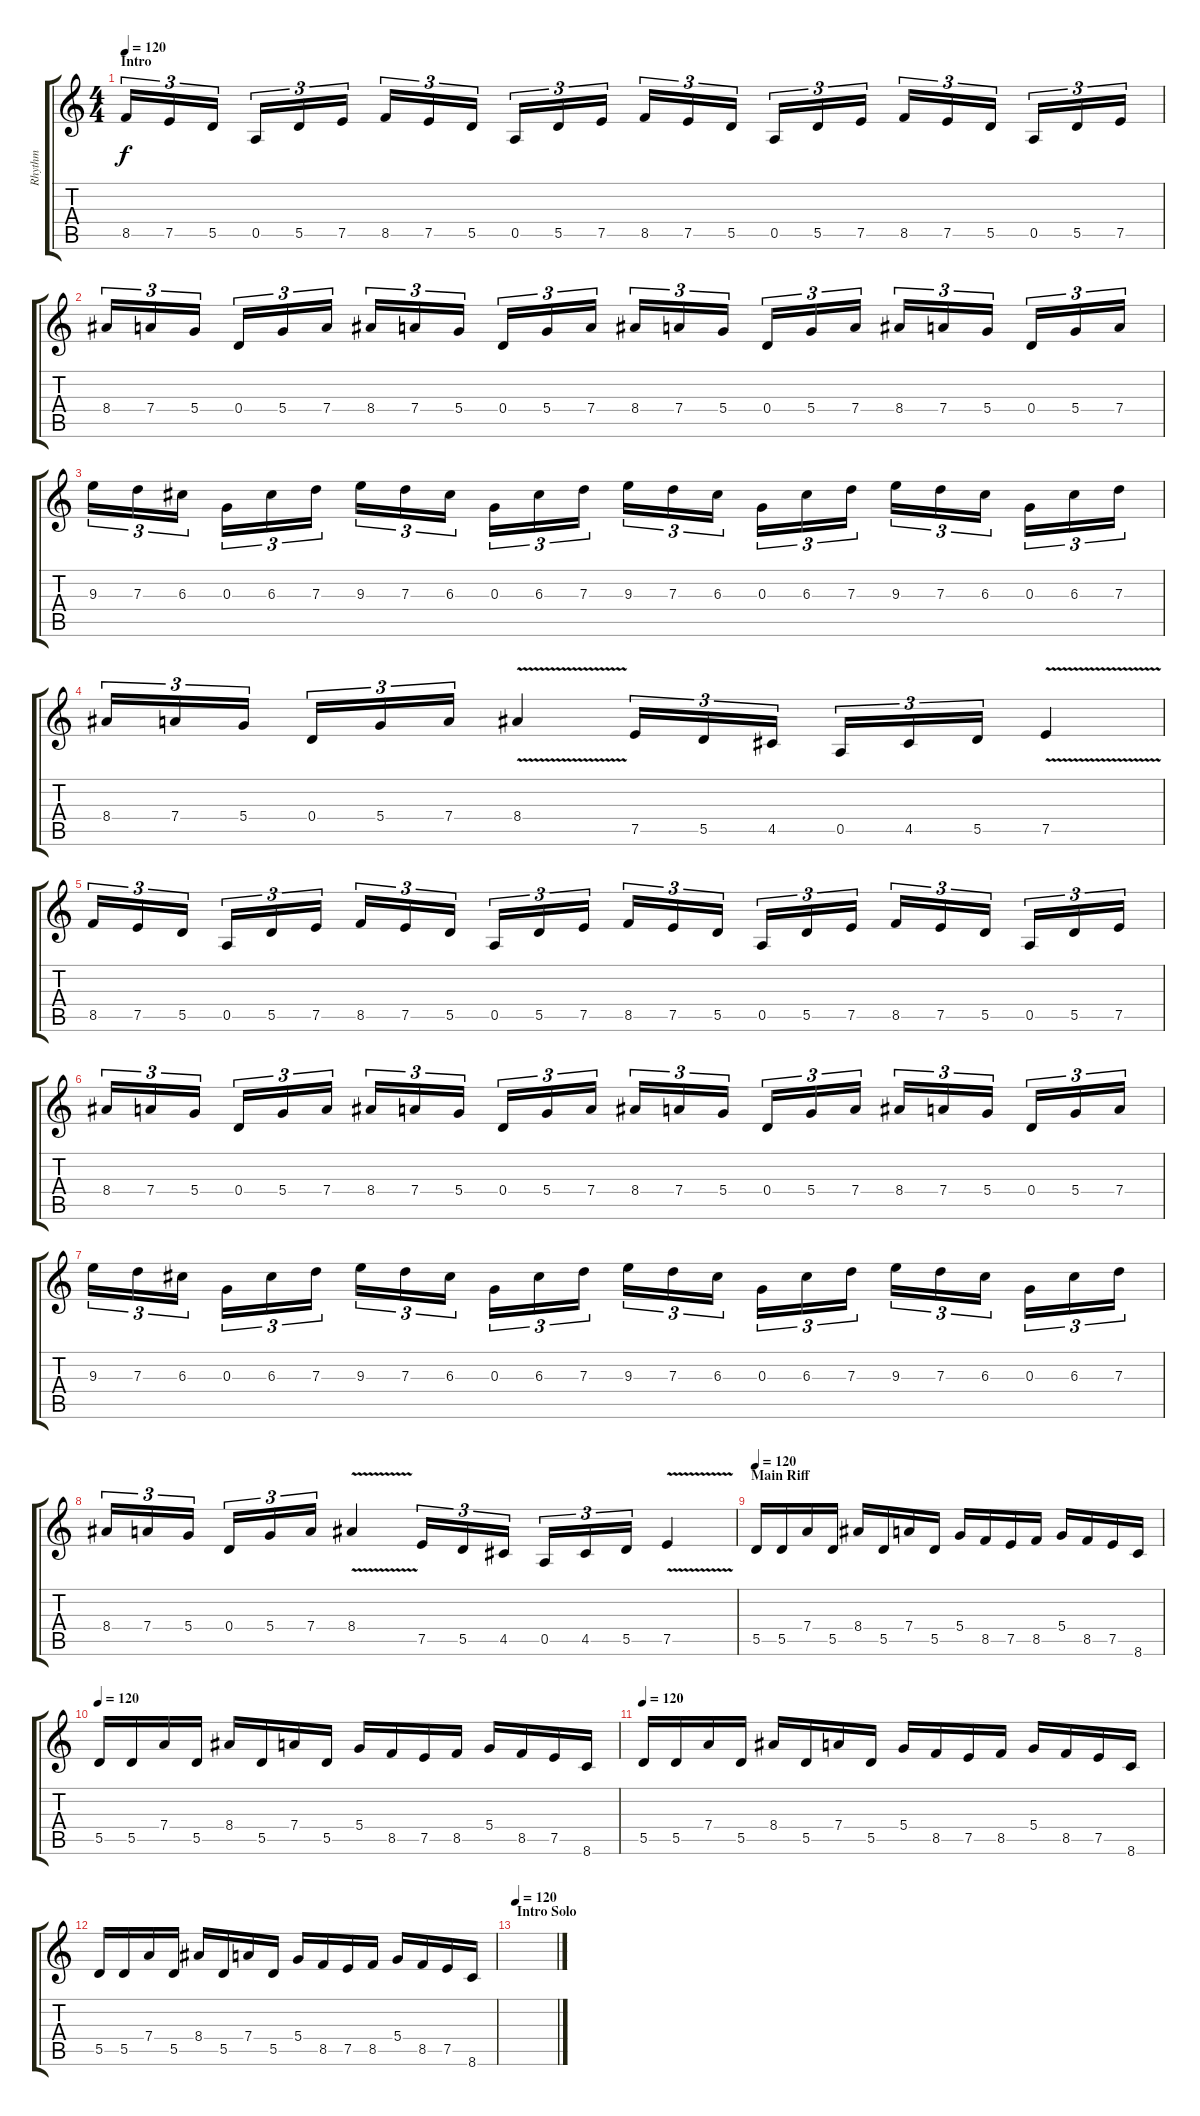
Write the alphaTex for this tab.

\track ("Rhythm" "Rhythm") {instrument distortionguitar}
\staff {score tabs}
\tuning (E4 B3 G3 D3 A2 E2) {hide}
\ts (4 4)
\section ("" "Intro")
\tempo 120
\tempo 90
\tempo 120
\clef g2
\ks c
8.5.16{tu (3 2) dy f volume 13 balance 6 instrument distortionguitar} 7.5.16{tu (3 2)} 5.5.16{tu (3 2)} 0.5.16{tu (3 2)} 5.5.16{tu (3 2)} 7.5.16{tu (3 2)} 8.5.16{tu (3 2)} 7.5.16{tu (3 2)} 5.5.16{tu (3 2)} 0.5.16{tu (3 2)} 5.5.16{tu (3 2)} 7.5.16{tu (3 2)} 8.5.16{tu (3 2)} 7.5.16{tu (3 2)} 5.5.16{tu (3 2)} 0.5.16{tu (3 2)} 5.5.16{tu (3 2)} 7.5.16{tu (3 2)} 8.5.16{tu (3 2)} 7.5.16{tu (3 2)} 5.5.16{tu (3 2)} 0.5.16{tu (3 2)} 5.5.16{tu (3 2)} 7.5.16{tu (3 2)} |
8.4.16{tu (3 2)} 7.4.16{tu (3 2)} 5.4.16{tu (3 2)} 0.4.16{tu (3 2)} 5.4.16{tu (3 2)} 7.4.16{tu (3 2)} 8.4.16{tu (3 2)} 7.4.16{tu (3 2)} 5.4.16{tu (3 2)} 0.4.16{tu (3 2)} 5.4.16{tu (3 2)} 7.4.16{tu (3 2)} 8.4.16{tu (3 2)} 7.4.16{tu (3 2)} 5.4.16{tu (3 2)} 0.4.16{tu (3 2)} 5.4.16{tu (3 2)} 7.4.16{tu (3 2)} 8.4.16{tu (3 2)} 7.4.16{tu (3 2)} 5.4.16{tu (3 2)} 0.4.16{tu (3 2)} 5.4.16{tu (3 2)} 7.4.16{tu (3 2)} |
9.3.16{tu (3 2)} 7.3.16{tu (3 2)} 6.3.16{tu (3 2)} 0.3.16{tu (3 2)} 6.3.16{tu (3 2)} 7.3.16{tu (3 2)} 9.3.16{tu (3 2)} 7.3.16{tu (3 2)} 6.3.16{tu (3 2)} 0.3.16{tu (3 2)} 6.3.16{tu (3 2)} 7.3.16{tu (3 2)} 9.3.16{tu (3 2)} 7.3.16{tu (3 2)} 6.3.16{tu (3 2)} 0.3.16{tu (3 2)} 6.3.16{tu (3 2)} 7.3.16{tu (3 2)} 9.3.16{tu (3 2)} 7.3.16{tu (3 2)} 6.3.16{tu (3 2)} 0.3.16{tu (3 2)} 6.3.16{tu (3 2)} 7.3.16{tu (3 2)} |
8.4.16{tu (3 2)} 7.4.16{tu (3 2)} 5.4.16{tu (3 2)} 0.4.16{tu (3 2)} 5.4.16{tu (3 2)} 7.4.16{tu (3 2)} 8.4{v}.4 7.5.16{tu (3 2)} 5.5.16{tu (3 2)} 4.5.16{tu (3 2)} 0.5.16{tu (3 2)} 4.5.16{tu (3 2)} 5.5.16{tu (3 2)} 7.5{v}.4 |
8.5.16{tu (3 2)} 7.5.16{tu (3 2)} 5.5.16{tu (3 2)} 0.5.16{tu (3 2)} 5.5.16{tu (3 2)} 7.5.16{tu (3 2)} 8.5.16{tu (3 2)} 7.5.16{tu (3 2)} 5.5.16{tu (3 2)} 0.5.16{tu (3 2)} 5.5.16{tu (3 2)} 7.5.16{tu (3 2)} 8.5.16{tu (3 2)} 7.5.16{tu (3 2)} 5.5.16{tu (3 2)} 0.5.16{tu (3 2)} 5.5.16{tu (3 2)} 7.5.16{tu (3 2)} 8.5.16{tu (3 2)} 7.5.16{tu (3 2)} 5.5.16{tu (3 2)} 0.5.16{tu (3 2)} 5.5.16{tu (3 2)} 7.5.16{tu (3 2)} |
8.4.16{tu (3 2)} 7.4.16{tu (3 2)} 5.4.16{tu (3 2)} 0.4.16{tu (3 2)} 5.4.16{tu (3 2)} 7.4.16{tu (3 2)} 8.4.16{tu (3 2)} 7.4.16{tu (3 2)} 5.4.16{tu (3 2)} 0.4.16{tu (3 2)} 5.4.16{tu (3 2)} 7.4.16{tu (3 2)} 8.4.16{tu (3 2)} 7.4.16{tu (3 2)} 5.4.16{tu (3 2)} 0.4.16{tu (3 2)} 5.4.16{tu (3 2)} 7.4.16{tu (3 2)} 8.4.16{tu (3 2)} 7.4.16{tu (3 2)} 5.4.16{tu (3 2)} 0.4.16{tu (3 2)} 5.4.16{tu (3 2)} 7.4.16{tu (3 2)} |
9.3.16{tu (3 2)} 7.3.16{tu (3 2)} 6.3.16{tu (3 2)} 0.3.16{tu (3 2)} 6.3.16{tu (3 2)} 7.3.16{tu (3 2)} 9.3.16{tu (3 2)} 7.3.16{tu (3 2)} 6.3.16{tu (3 2)} 0.3.16{tu (3 2)} 6.3.16{tu (3 2)} 7.3.16{tu (3 2)} 9.3.16{tu (3 2)} 7.3.16{tu (3 2)} 6.3.16{tu (3 2)} 0.3.16{tu (3 2)} 6.3.16{tu (3 2)} 7.3.16{tu (3 2)} 9.3.16{tu (3 2)} 7.3.16{tu (3 2)} 6.3.16{tu (3 2)} 0.3.16{tu (3 2)} 6.3.16{tu (3 2)} 7.3.16{tu (3 2)} |
8.4.16{tu (3 2)} 7.4.16{tu (3 2)} 5.4.16{tu (3 2)} 0.4.16{tu (3 2)} 5.4.16{tu (3 2)} 7.4.16{tu (3 2)} 8.4{v}.4 7.5.16{tu (3 2)} 5.5.16{tu (3 2)} 4.5.16{tu (3 2)} 0.5.16{tu (3 2)} 4.5.16{tu (3 2)} 5.5.16{tu (3 2)} 7.5{v}.4 |
\section ("" "Main Riff")
\tempo 120
5.5.16{volume 15 balance 8} 5.5.16 7.4.16 5.5.16 8.4.16 5.5.16 7.4.16 5.5.16 5.4.16 8.5.16 7.5.16 8.5.16 5.4.16 8.5.16 7.5.16 8.6.16 |
\tempo 120
5.5.16 5.5.16 7.4.16 5.5.16 8.4.16 5.5.16 7.4.16 5.5.16 5.4.16 8.5.16 7.5.16 8.5.16 5.4.16 8.5.16 7.5.16 8.6.16 |
\tempo 120
5.5.16 5.5.16 7.4.16 5.5.16 8.4.16 5.5.16 7.4.16 5.5.16 5.4.16 8.5.16 7.5.16 8.5.16 5.4.16 8.5.16 7.5.16 8.6.16 |
5.5.16 5.5.16 7.4.16 5.5.16 8.4.16 5.5.16 7.4.16 5.5.16 5.4.16 8.5.16 7.5.16 8.5.16 5.4.16 8.5.16 7.5.16 8.6.16 |
\section ("" "Intro Solo")
\tempo 120
